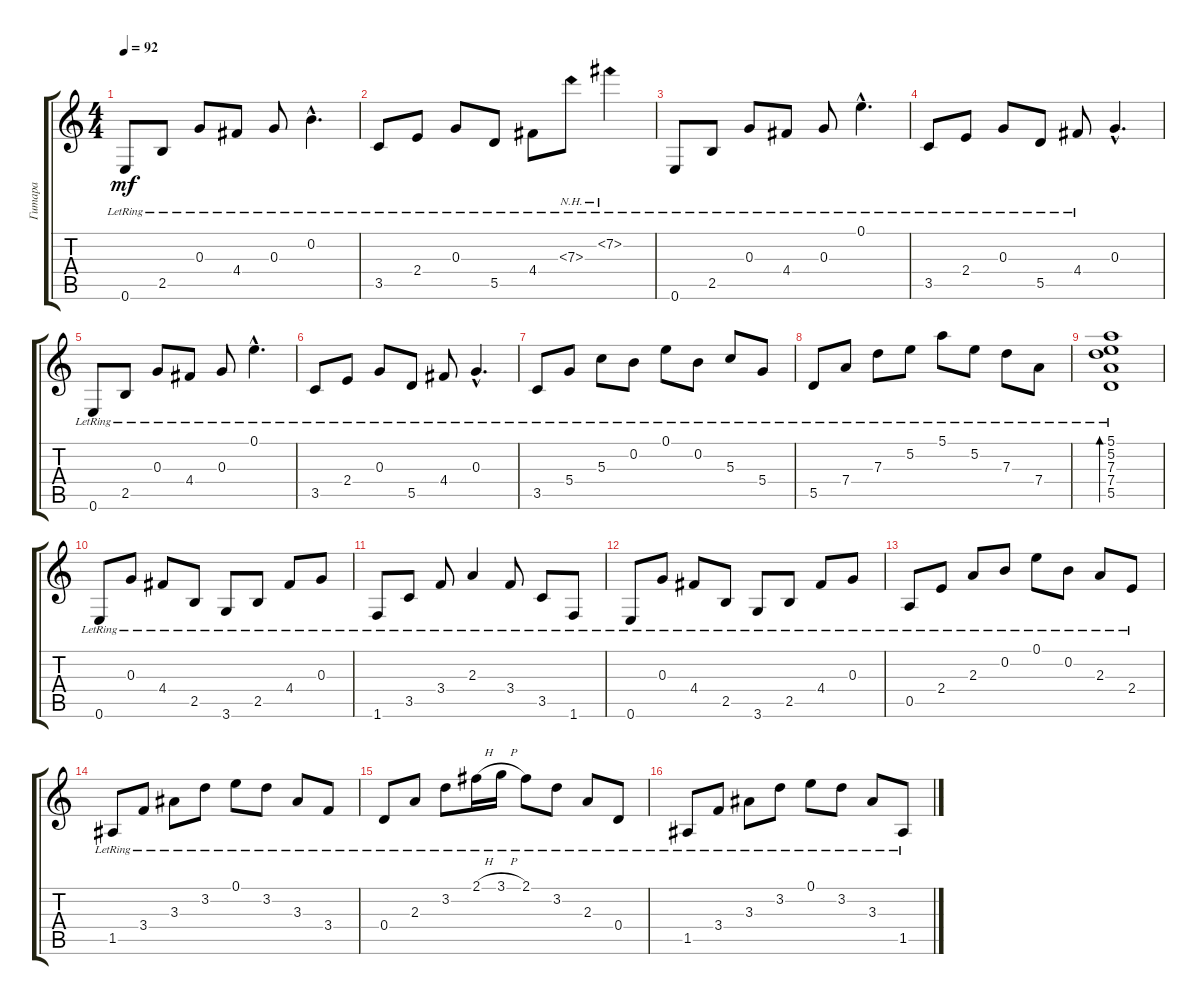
\track ("Гитара" "Гитара") {instrument acousticguitarnylon}
\staff {score tabs}
\tuning (E4 B3 G3 D3 A2 E2) {hide}
\ts (4 4)
\tempo 92
\clef g2
\ks c
0.6{lr}.8{dy mf} 2.5{lr}.8 0.3{lr}.8 4.4{lr}.8 0.3{lr}.8 0.2{hac lr}.4{d} |
3.5{lr}.8 2.4{lr}.8 0.3{lr}.8 5.5{lr}.8 4.4{lr}.8 7.3{nh lr}.8 7.2{nh lr}.4 |
0.6{lr}.8 2.5{lr}.8 0.3{lr}.8 4.4{lr}.8 0.3{lr}.8 0.1{hac lr}.4{d} |
3.5{lr}.8 2.4{lr}.8 0.3{lr}.8 5.5{lr}.8 4.4{lr}.8 0.3{hac}.4{d} |
0.6{lr}.8 2.5{lr}.8 0.3{lr}.8 4.4{lr}.8 0.3{lr}.8 0.1{hac lr}.4{d} |
3.5{lr}.8 2.4{lr}.8 0.3{lr}.8 5.5{lr}.8 4.4{lr}.8 0.3{hac lr}.4{d} |
3.5{lr}.8 5.4{lr}.8 5.3{lr}.8 0.2{lr}.8 0.1{lr}.8 0.2{lr}.8 5.3{lr}.8 5.4{lr}.8 |
5.5{lr}.8 7.4{lr}.8 7.3{lr}.8 5.2{lr}.8 5.1{lr}.8 5.2{lr}.8 7.3{lr}.8 7.4{lr}.8 |
(5.1{lr} 5.2{lr} 7.3{lr} 7.4{lr} 5.5{lr}).1{bd 240} |
0.6{lr}.8 0.3{lr}.8 4.4{lr}.8 2.5{lr}.8 3.6{lr}.8 2.5{lr}.8 4.4{lr}.8 0.3{lr}.8 |
1.6{lr}.8 3.5{lr}.8 3.4{lr}.8 2.3{lr}.4 3.4{lr}.8 3.5{lr}.8 1.6{lr}.8 |
0.6{lr}.8 0.3{lr}.8 4.4{lr}.8 2.5{lr}.8 3.6{lr}.8 2.5{lr}.8 4.4{lr}.8 0.3{lr}.8 |
0.5{lr}.8 2.4{lr}.8 2.3{lr}.8 0.2{lr}.8 0.1{lr}.8 0.2{lr}.8 2.3{lr}.8 2.4{lr}.8 |
1.5{lr}.8 3.4{lr}.8 3.3{lr}.8 3.2{lr}.8 0.1{lr}.8 3.2{lr}.8 3.3{lr}.8 3.4{lr}.8 |
0.4{lr}.8 2.3{lr}.8 3.2{lr}.8 2.1{h lr}.16 3.1{h lr}.16 2.1{lr}.8 3.2{lr}.8 2.3{lr}.8 0.4{lr}.8 |
1.5{lr}.8 3.4{lr}.8 3.3{lr}.8 3.2{lr}.8 0.1{lr}.8 3.2{lr}.8 3.3{lr}.8 1.5{lr}.8
